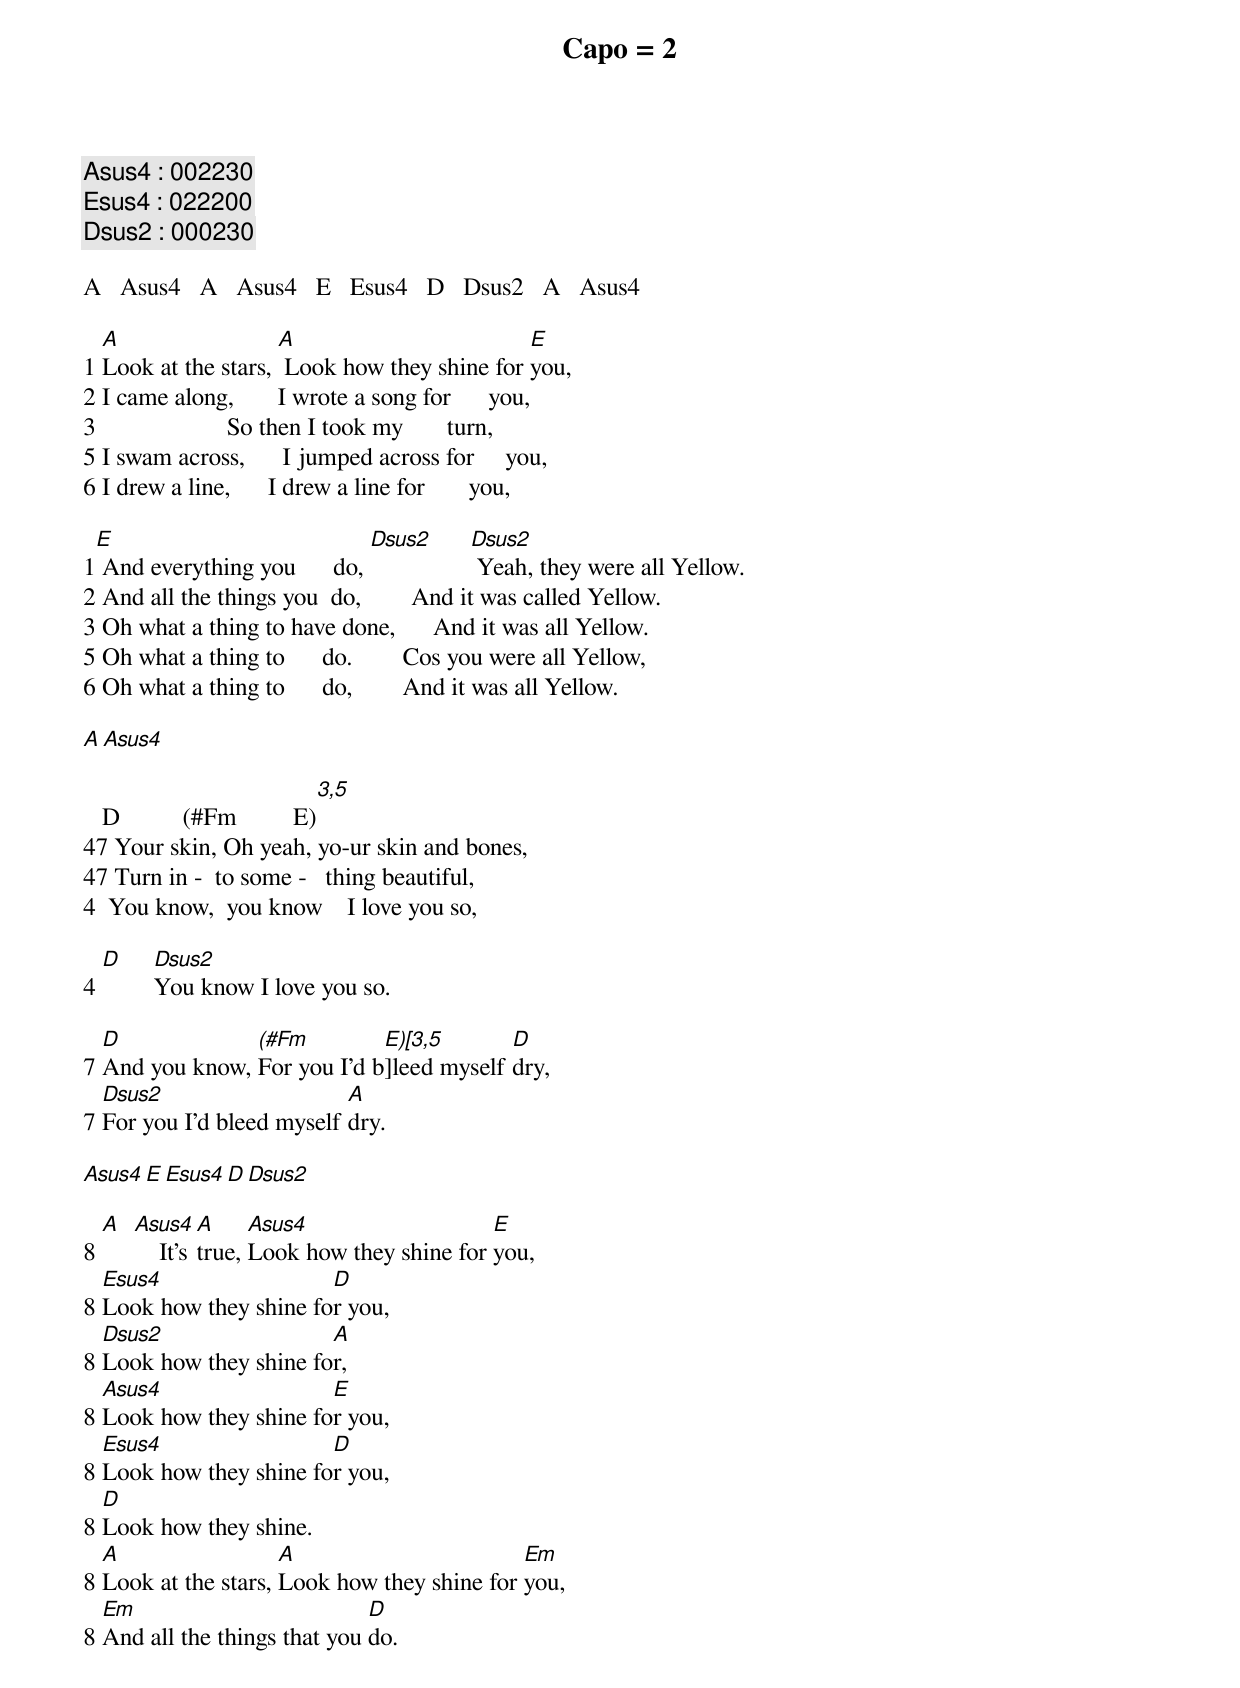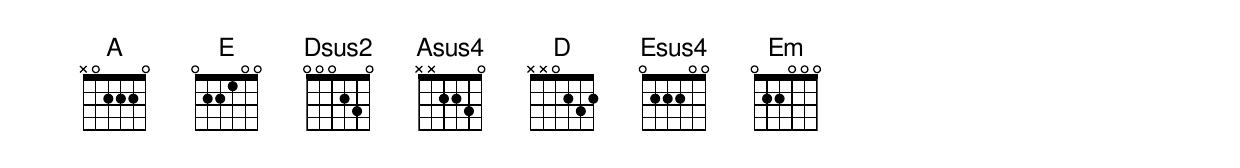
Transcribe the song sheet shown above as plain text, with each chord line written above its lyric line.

Capo = 2

Asus4 : 002230
Esus4 : 022200
Dsus2 : 000230

A   Asus4   A   Asus4   E   Esus4   D   Dsus2   A   Asus4

  A                  A                        E
1 Look at the stars,  Look how they shine for you,
2 I came along,       I wrote a song for      you,
3                     So then I took my       turn,
5 I swam across,      I jumped across for     you,
6 I drew a line,      I drew a line for       you,

 E                            Dsus2 Dsus2
1 And everything you      do,        Yeah, they were all Yellow.
2 And all the things you  do,        And it was called Yellow.
3 Oh what a thing to have done,      And it was all Yellow.
5 Oh what a thing to      do.        Cos you were all Yellow,
6 Oh what a thing to      do,        And it was all Yellow.

A   Asus4

   D          (#Fm         E)[3,5]
47 Your skin, Oh yeah, yo-ur skin and bones,
47 Turn in -  to some -   thing beautiful,
4  You know,  you know    I love you so,

  D    Dsus2
4      You know I love you so.

  D             (#Fm         E)[3,5]     D
7 And you know, For you I’d bleed myself dry,
  Dsus2                    A
7 For you I’d bleed myself dry.

Asus4   E   Esus4   D   Dsus2

  A Asus4    A     Asus4                   E
8       It’s true, Look how they shine for you,
  Esus4                 D
8 Look how they shine for you,
  Dsus2                 A
8 Look how they shine for,
  Asus4                 E
8 Look how they shine for you,
  Esus4                 D
8 Look how they shine for you,
  D
8 Look how they shine.
  A                  A                       Em
8 Look at the stars, Look how they shine for you,
  Em                          D
8 And all the things that you do.
